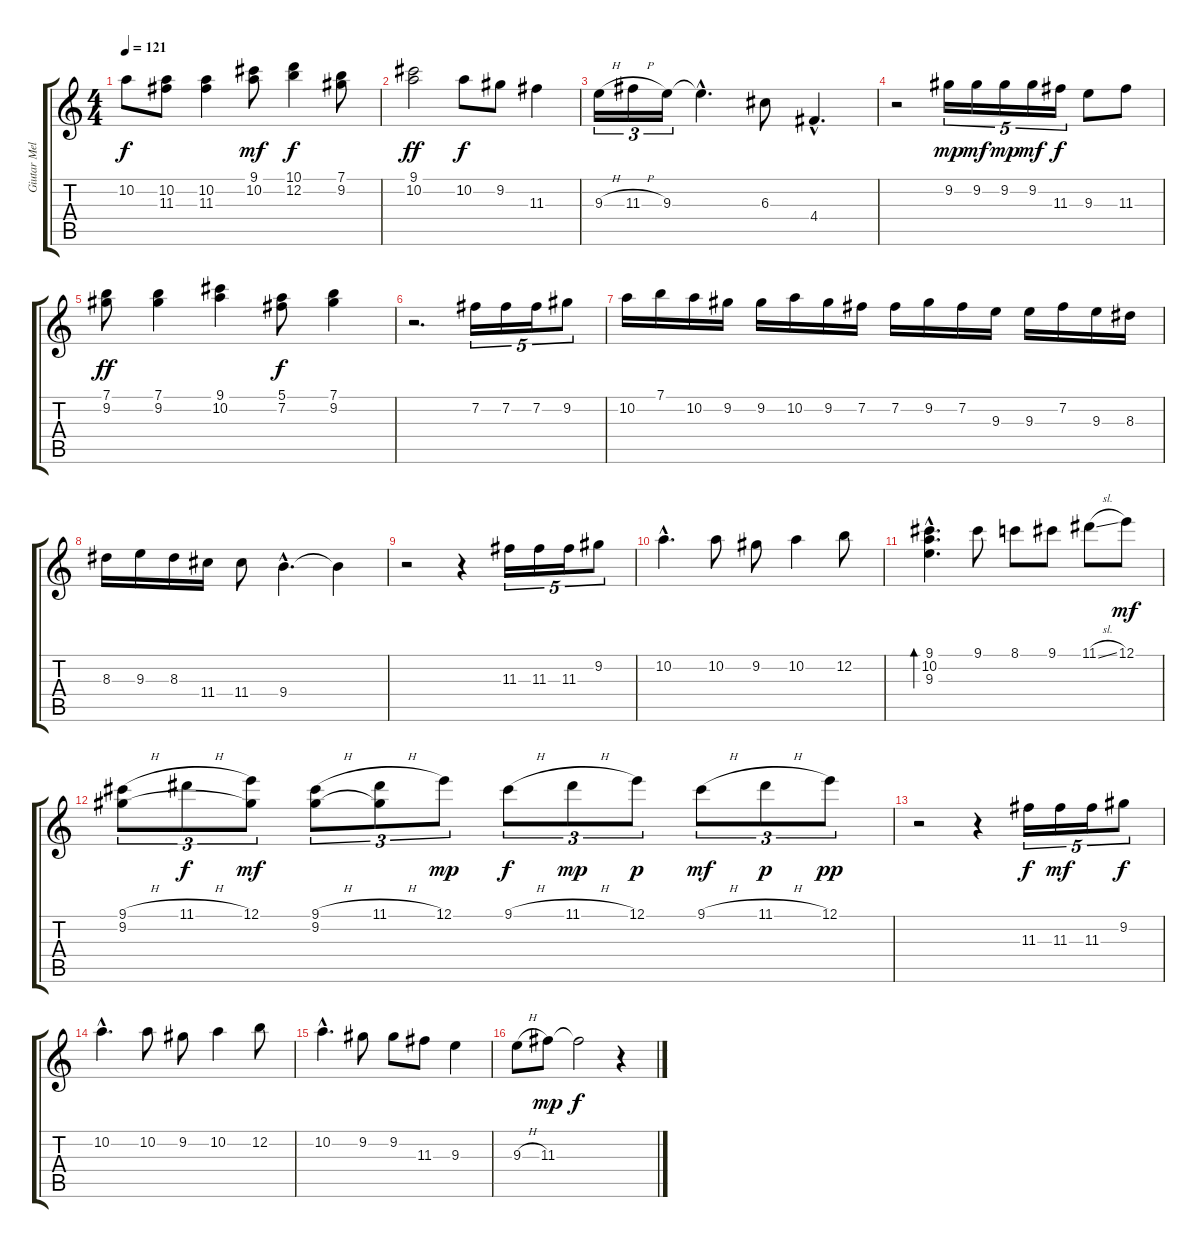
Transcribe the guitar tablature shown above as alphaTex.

\track ("Giutar Melodi" "Giutar Mel") {instrument acousticguitarnylon}
\staff {score tabs}
\tuning (E4 B3 G3 D3 A2 E2) {hide}
\ts (4 4)
\tempo 121
\clef g2
\ks c
10.2.8{dy f} (10.2 11.3).8 (10.2 11.3).4 (9.1 10.2).8{dy mf} (10.1 12.2).4{dy f} (7.1 9.2).8 |
(9.1 10.2).2{dy ff} 10.2.8{dy f} 9.2.8 11.3.4 |
9.3{h}.16{tu (3 2)} 11.3{h}.16{tu (3 2)} 9.3.16{tu (3 2)} 9.3{hac t}.4{d} 6.3.8 4.4{hac}.4{d} |
r.2 9.2.16{tu (5 4) dy mp} 9.2.16{tu (5 4) dy mf} 9.2.16{tu (5 4) dy mp} 9.2.16{tu (5 4) dy mf} 11.3.16{tu (5 4) dy f} 9.3.8 11.3.8 |
(7.1 9.2).8{dy ff} (7.1 9.2).4 (9.1 10.2).4 (5.1 7.2).8{dy f} (7.1 9.2).4 |
r.2{d} 7.2.16{tu (5 4)} 7.2.16{tu (5 4)} 7.2.16{tu (5 4)} 9.2.8{tu (5 4)} |
10.2.16 7.1.16 10.2.16 9.2.16 9.2.16 10.2.16 9.2.16 7.2.16 7.2.16 9.2.16 7.2.16 9.3.16 9.3.16 7.2.16 9.3.16 8.3.16 |
8.3.16 9.3.16 8.3.16 11.4.16 11.4.8 9.4{hac}.4{d} 9.4{t}.4 |
r.2 r.4 11.3.16{tu (5 4)} 11.3.16{tu (5 4)} 11.3.16{tu (5 4)} 9.2.8{tu (5 4)} |
10.2{hac}.4{d} 10.2.8 9.2.8 10.2.4 12.2.8 |
(9.1{hac} 10.2{hac} 9.3{hac}).4{d bd 60} 9.1.8 8.1.8 9.1.8 11.1{sl}.8 12.1.8{dy mf} |
(9.1{h} 9.2).8{tu (3 2)} 11.1{h}.8{tu (3 2) dy f} (12.1 9.2{t}).8{tu (3 2) dy mf} (9.1{h} 9.2).8{tu (3 2)} (11.1{h} 9.2{t}).8{tu (3 2)} 12.1.8{tu (3 2) dy mp} 9.1{h}.8{tu (3 2) dy f} 11.1{h}.8{tu (3 2) dy mp} 12.1.8{tu (3 2) dy p} 9.1{h}.8{tu (3 2) dy mf} 11.1{h}.8{tu (3 2) dy p} 12.1.8{tu (3 2) dy pp} |
r.2 r.4 11.3.16{tu (5 4) dy f} 11.3.16{tu (5 4) dy mf} 11.3.16{tu (5 4)} 9.2.8{tu (5 4) dy f} |
10.2{hac}.4{d} 10.2.8 9.2.8 10.2.4 12.2.8 |
10.2{hac}.4{d} 9.2.8 9.2.8 11.3.8 9.3.4 |
9.3{h}.8 11.3.8{dy mp} 11.3{t}.2{dy f} r.4
